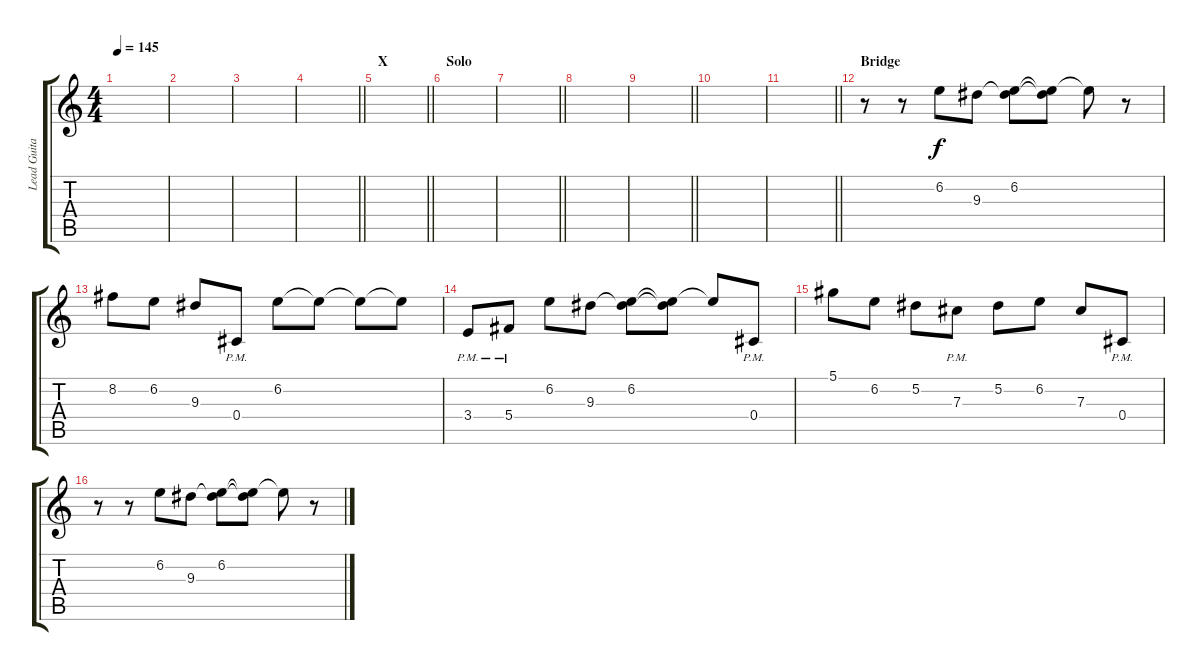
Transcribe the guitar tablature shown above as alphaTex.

\track ("Lead Guitar" "Lead Guita") {instrument distortionguitar}
\staff {score tabs}
\tuning (Eb4 Bb3 Gb3 Db3 Ab2 Db2) {hide}
\ts (4 4)
\tempo 145
\clef g2
\ks c
|
|
|
\barLineRight lightlight
|
\section ("" "X")
\barLineRight lightlight
|
\section ("" "Solo")
|
\barLineRight lightlight
|
|
\barLineRight lightlight
|
|
\barLineRight lightlight
|
\section ("" "Bridge")
r.8{volume 13} r.8 6.2.8 9.3.8 (6.2 9.3{t}).8 (6.2{t} 9.3{t}).8 6.2{t}.8 r.8 |
8.2.8 6.2.8 9.3.8 0.4{pm}.8 6.2.8 6.2{t}.8 6.2{t}.8 6.2{t}.8 |
3.4{pm}.8 5.4{pm}.8 6.2.8 9.3.8 (6.2 9.3{t}).8 (6.2{t} 9.3{t}).8 6.2{t}.8 0.4{pm}.8 |
5.1.8 6.2.8 5.2.8 7.3{pm}.8 5.2.8 6.2.8 7.3.8 0.4{pm}.8 |
r.8 r.8 6.2.8 9.3.8 (6.2 9.3{t}).8 (6.2{t} 9.3{t}).8 6.2{t}.8 r.8
